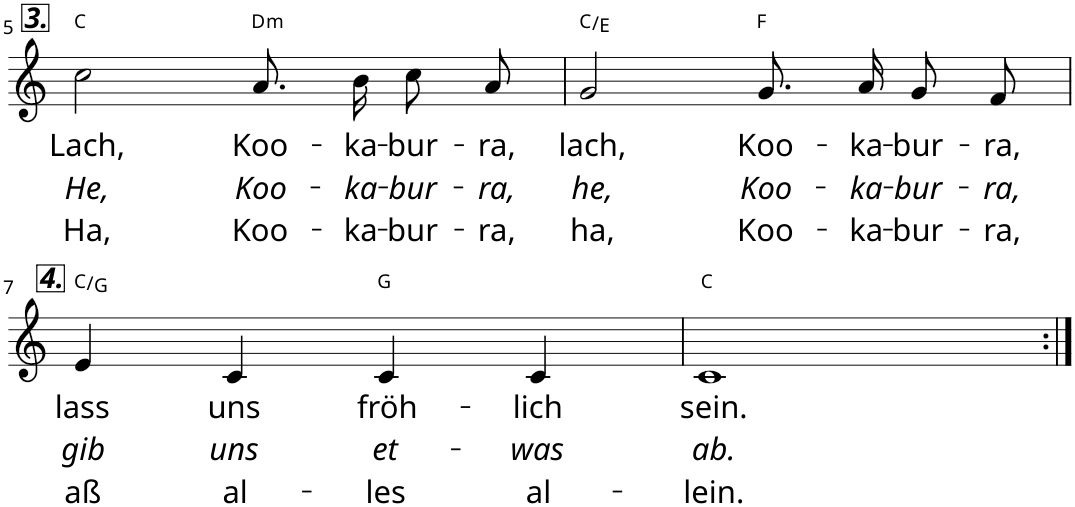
**kern	**text	**text	**text	**harte
*part1	*part1	*part1	*part1	*part1
*staff1	*staff1	*staff1	*staff1	*
*I"P1	*	*	*	*
!!LO:PB:g=z
*clefG2	*	*	*	*
*k[]	*	*	*	*
*M4/4	*	*	*	*
=5	=5	=5	=5	=5
!LO:TX:a:Bi:t=3.	!	!	!	!
!	!LO:LY:b	!LO:LY:b	!LO:LY:b	!
2cc\	Lach,	He,	Ha,	C:maj
!	!LO:LY:b	!LO:LY:b	!LO:LY:b	!LO:H:kt=m
8.a/L	Koo-	Koo-	Koo-	D:min
!	!LO:LY:b	!LO:LY:b	!LO:LY:b	!
16b/Jk	-ka-	-ka-	-ka-	.
!	!LO:LY:b	!LO:LY:b	!LO:LY:b	!
8cc\L	-bur-	-bur-	-bur-	.
!	!LO:LY:b	!LO:LY:b	!LO:LY:b	!
8a\J	-ra,	-ra,	-ra,	.
=6	=6	=6	=6	=6
!	!LO:LY:b	!LO:LY:b	!LO:LY:b	!
2g/	lach,	he,	ha,	C:maj/3
!	!LO:LY:b	!LO:LY:b	!LO:LY:b	!
8.g/L	Koo-	Koo-	Koo-	F:maj
!	!LO:LY:b	!LO:LY:b	!LO:LY:b	!
16a/Jk	-ka-	-ka-	-ka-	.
!	!LO:LY:b	!LO:LY:b	!LO:LY:b	!
8g/L	-bur-	-bur-	-bur-	.
!	!LO:LY:b	!LO:LY:b	!LO:LY:b	!
8f/J	-ra,	-ra,	-ra,	.
!!LO:LB:g=z
=7	=7	=7	=7	=7
!LO:TX:a:Bi:t=4.	!	!	!	!
!	!LO:LY:b	!LO:LY:b	!LO:LY:b	!
4e/	lass	gib	aß	C:maj/5
!	!LO:LY:b	!LO:LY:b	!LO:LY:b	!
4c/	uns	uns	al-	.
!	!LO:LY:b	!LO:LY:b	!LO:LY:b	!
4c/	fröh-	et-	-les	G:maj
!	!LO:LY:b	!LO:LY:b	!LO:LY:b	!
4c/	-lich	-was	al-	.
=8	=8	=8	=8	=8
!	!LO:LY:b	!LO:LY:b	!LO:LY:b	!
1c	sein.	ab.	-lein.	C:maj
=:|!	=:|!	=:|!	=:|!	=:|!
*-	*-	*-	*-	*-
